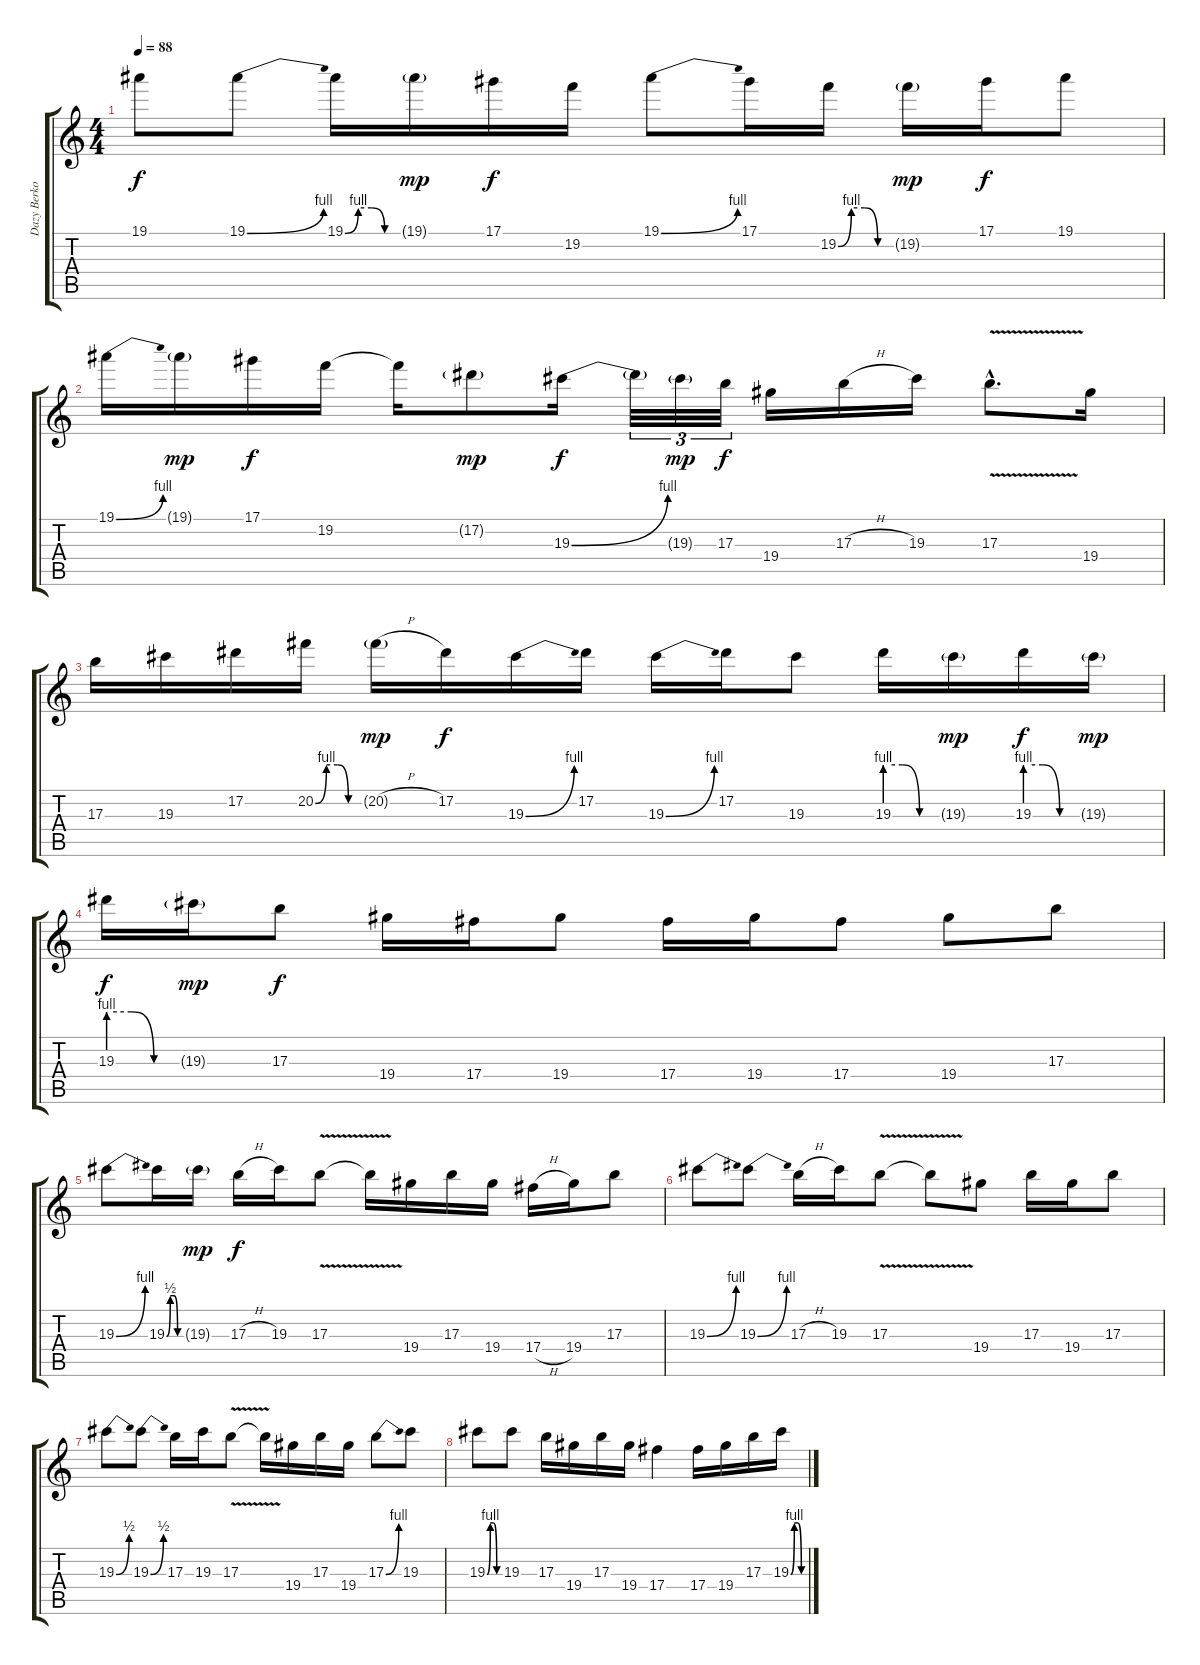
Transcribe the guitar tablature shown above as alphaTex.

\track ("Dazy Berkowitz (Lead Guitar)" "Dazy Berko") {instrument distortionguitar}
\staff {score tabs}
\tuning (Eb4 Bb3 Gb3 Db3 Ab2 Eb2) {hide}
\ts (4 4)
\tempo 88
\clef g2
\ks c
19.1.8{dy f} 19.1{be (bend 0 0 60 4)}.8 19.1{be (custom 0 0 15 4 30 4 45 0 60 0)}.16 19.1{g}.16{dy mp} 17.1.16{dy f} 19.2.16 19.1{be (bend 0 0 60 4)}.8 17.1.16 19.2{be (custom 0 0 15 4 30 4 45 0 60 0)}.16 19.2{g}.16{dy mp} 17.1.16{dy f} 19.1.8 |
19.1{be (bend 0 0 60 4)}.16 19.1{g}.16{dy mp} 17.1.16{dy f} 19.2.16 19.2{t}.16 17.2{g}.8{dy mp} 19.3{be (bend 0 0 60 4)}.16{dy f} 19.3{t}.32{tu (3 2)} 19.3{g}.32{tu (3 2) dy mp} 17.3.32{tu (3 2) dy f} 19.4.16 17.3{h}.16 19.3.16 17.3{v hac}.8{d} 19.4.16 |
17.3.16 19.3.16 17.2.16 20.2{be (custom 0 0 15 4 30 4 45 0 60 0)}.16 20.2{h g}.16{dy mp} 17.2.16{dy f} 19.3{be (bend 0 0 60 4)}.16 17.2.16 19.3{be (bend 0 0 60 4)}.16 17.2.16 19.3.8 19.3{be (custom 0 4 20 4 40 0 60 0)}.16 19.3{g}.16{dy mp} 19.3{be (custom 0 4 20 4 40 0 60 0)}.16{dy f} 19.3{g}.16{dy mp} |
19.3{be (custom 0 4 20 4 40 0 60 0)}.16{dy f} 19.3{g}.16{dy mp} 17.3.8{dy f} 19.4.16 17.4.16 19.4.8 17.4.16 19.4.16 17.4.8 19.4.8 17.3.8 |
19.3{be (bend 0 0 60 4)}.8 19.3{be (custom 0 0 15 2 30 2 45 0 60 0)}.16 19.3{g}.16{dy mp} 17.3{h}.16{dy f} 19.3.16 17.3{v}.8 17.3{t}.16 19.4.16 17.3.16 19.4.16 17.4{h}.16 19.4.16 17.3.8 |
19.3{be (bend 0 0 60 4)}.8 19.3{be (bend 0 0 60 4)}.8 17.3{h}.16 19.3.16 17.3{v}.8 17.3{t}.8 19.4.8 17.3.16 19.4.16 17.3.8 |
19.3{be (bend 0 0 60 2)}.8 19.3{be (bend 0 0 60 2)}.8 17.3.16 19.3.16 17.3{v}.8 17.3{t}.16 19.4.16 17.3.16 19.4.16 17.3{be (bend 0 0 60 4)}.8 19.3.8 |
19.3{be (custom 0 0 15 4 30 4 45 0 60 0)}.8 19.3.8 17.3.16 19.4.16 17.3.16 19.4.16 17.4.4 17.4.16 19.4.16 17.3.16 19.3{be (custom 0 0 15 4 30 4 45 0 60 0)}.16
